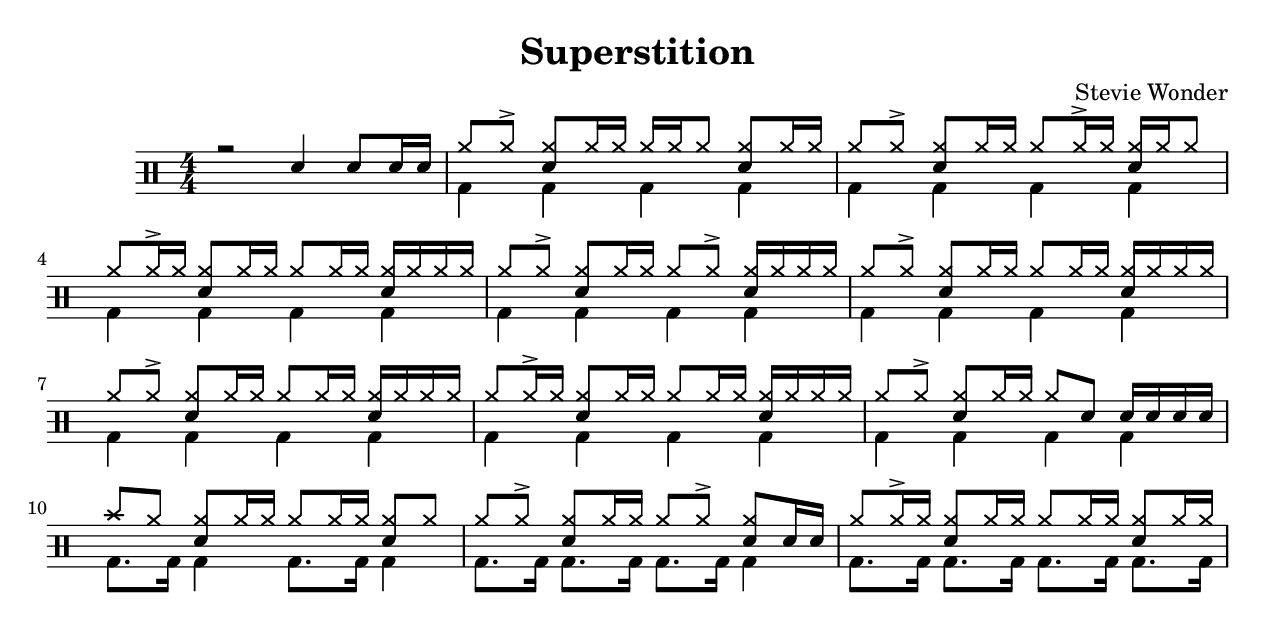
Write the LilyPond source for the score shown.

%\version "2.18.0"

\header {
  title = "Superstition"
  composer = "Stevie Wonder"
}

% ====== Drum notations customized
#(define md '(
  (ridecymbal   cross    #f  5)(ridebell     xcircle  #f  5)
  (crashcymbal  cross    #f  6)(splashcymbal harmonic #f  6)
  (pedalhihat   cross    #f -5)(hihat        cross    #f  5)
  (snare        default  #f  1)(sidestick    cross    #f  1)
  (lowmidtom    default  #f  0)(lowtom       default  #f -1)
  (hightom      default  #f  3)(bassdrum     default  #f -3)
))

% ====== Custom open and half-open ornamentation
pth = #'((moveto 1 0.4) (lineto 0 -0.4))
hop = \markup{\hspace #0.5 \draw-circle #.4 #0.1 ##f}
hhop = \markup{ \combine \hop \path #0.1 #pth }
act = \markup {\left-align \musicglyph #"scripts.sforzato"}

% ===== Stems Up voice
up = \drummode { 
  % Customizations
  \stemUp
  \slurDown
  \numericTimeSignature
  
  % Tempo and rehearsal marks
  % \mark #1
  
  % Notes
  r2 sn4 sn8[ sn16 sn] |
  hh8[ hh ^>] <hh sn>[ hh16 hh] hh[ hh hh8] <hh sn>[ hh16 hh] |
  hh8[ hh ^>] <hh sn>[ hh16 hh] hh8[ hh16 ^> hh] <hh sn>[ hh16 hh8] |
  hh8[ hh16 ^> hh] <hh sn>8[ hh16 hh] hh8[hh16 hh] <hh sn>16[ hh hh hh] |
  hh8[ hh ^>] <hh sn>[ hh16 hh] hh8[ hh ^>] <hh sn>16[ hh hh hh] |
  hh8[ hh ^>] <hh sn>[ hh16 hh] hh8[ hh16 hh] <hh sn>16[ hh hh hh] |
  hh8[ hh ^>] <hh sn>[ hh16 hh] hh8[ hh16 hh] <hh sn>16[ hh hh hh] |
  hh8[ hh16 ^> hh] <hh sn>8[ hh16 hh] hh8[hh16 hh] <hh sn>16[ hh hh hh] |
  hh8[ hh ^>] <hh sn>[ hh16 hh] hh8 sn8 sn16[ sn sn sn] |
  cymc8 hh8 <hh sn>8[ hh16 hh] hh8[hh16 hh] <hh sn>8[ hh] |
  hh8[ hh ^>] <hh sn>[ hh16 hh] hh8[ hh ^>] <hh sn>8[ sn16 sn] |
  hh8[ hh16 ^> hh] <hh sn>8[ hh16 hh] hh8[hh16 hh] <hh sn>8[ hh16 hh] |
  % \bar ":|."
}

% ===== Stems Down voice
down = \drummode { 
  % Customizations
  \stemDown
  
  % Notes
  s1 |
  bd4 bd bd bd |
  bd4 bd bd bd |
  bd4 bd bd bd |
  bd4 bd bd bd |
  bd4 bd bd bd |
  bd4 bd bd bd |
  bd4 bd bd bd |
  bd4 bd bd bd |
  bd8. bd16 bd4 bd8. bd16 bd4 |
  bd8. bd16 bd8. bd16 bd8. bd16 bd4 |
  bd8. bd16 bd8. bd16 bd8. bd16 bd8. bd16 |
}

% ====== Layout customizations
\score
{
  <<
    \set Score.markFormatter = #format-mark-circle-numbers
    \override Score.RehearsalMark #'X-offset = #0.5
    \new DrumStaff
    <<
      \set DrumStaff.drumStyleTable=#(alist->hash-table md)
      \new DrumVoice {\voiceOne \up}
      \new DrumVoice {\voiceTwo \down}
    >>
  >>
  
  \layout {\context {
    %\Score \remove "Bar_number_engraver"
    }
  }

	\midi {
		\context {
			\Score
			tempoWholesPerMinute = #(ly:make-moment 98 4)
		}
	}
}

% ===== Page customizations
\paper{
  #(set-paper-size "letter")
  %indent=#0
  line-width=#200
  oddFooterMarkup=##f
  oddHeaderMarkup=##f
  %bookTitleMarkup = ##f
  %scoreTitleMarkup = ##f
}
